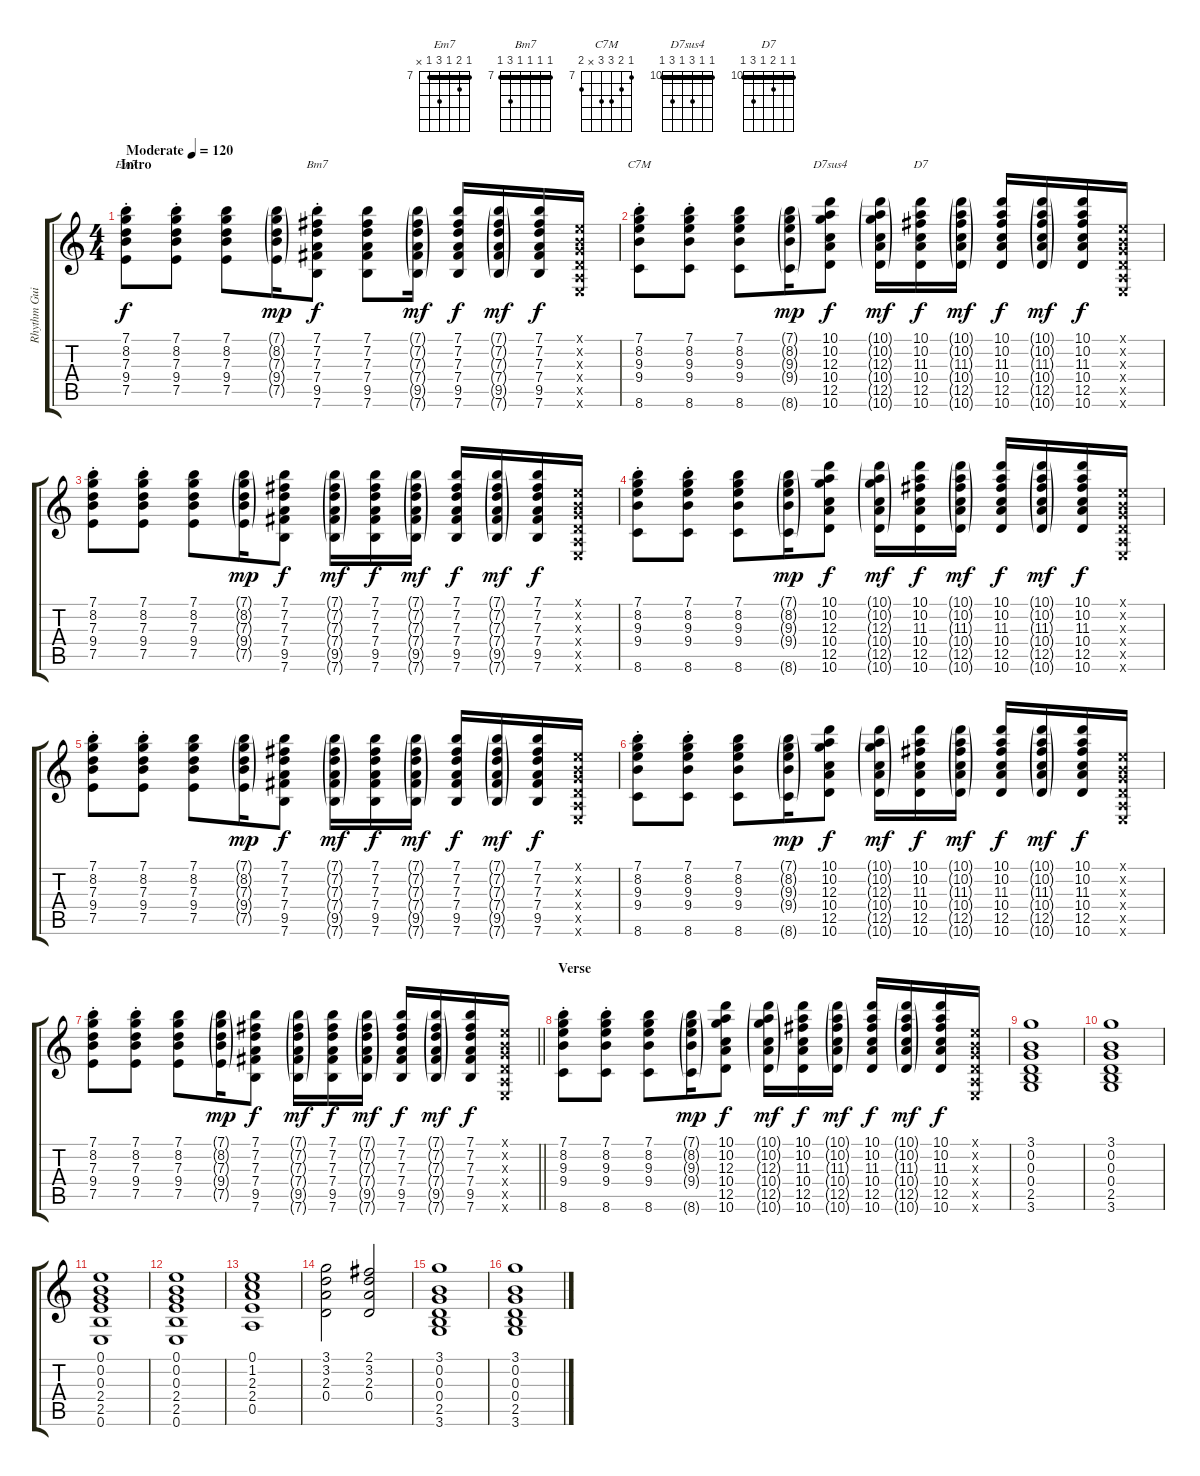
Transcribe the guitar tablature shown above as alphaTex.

\track ("Rhythm Guitar" "Rhythm Gui") {instrument electricguitarjazz}
\staff {score tabs}
\tuning (E4 B3 G3 D3 A2 E2) {hide}
\chord ("Em7" 7 8 7 9 7 x) {firstfret 7 barre 7}
\chord ("Bm7" 7 7 7 7 9 7) {firstfret 7 barre 7}
\chord ("C7M" 7 8 9 9 x 8) {firstfret 7}
\chord ("D7sus4" 10 10 12 10 12 10) {firstfret 10 barre 10}
\chord ("D7" 10 10 11 10 12 10) {firstfret 10 barre 10}
\ts (4 4)
\section ("" "Intro")
\tempo (120 "Moderate")
\clef g2
\ks c
(7.1{st} 8.2{st} 7.3{st} 9.4{st} 7.5{st}).8{ch "Em7" dy f instrument electricguitarjazz} (7.1{st} 8.2{st} 7.3{st} 9.4{st} 7.5{st}).8 (7.1 8.2 7.3 9.4 7.5).8 (7.1{g} 8.2{g} 7.3{g} 9.4{g} 7.5{g}).16{dy mp} (7.1{st} 7.2{st} 7.3{st} 7.4{st} 9.5{st} 7.6{st}).8{ch "Bm7" dy f} (7.1 7.2 7.3 7.4 9.5 7.6).8 (7.1{g} 7.2{g} 7.3{g} 7.4{g} 9.5{g} 7.6{g}).16{dy mf} (7.1 7.2 7.3 7.4 9.5 7.6).16{dy f} (7.1{g} 7.2{g} 7.3{g} 7.4{g} 9.5{g} 7.6{g}).16{dy mf} (7.1 7.2 7.3 7.4 9.5 7.6).16{dy f} (0.1{x} 0.2{x} 0.3{x} 0.4{x} 0.5{x} 0.6{x}).16 |
(7.1{st} 8.2{st} 9.3{st} 9.4{st} 8.6{st}).8{ch "C7M"} (7.1{st} 8.2{st} 9.3{st} 9.4{st} 8.6{st}).8 (7.1 8.2 9.3 9.4 8.6).8 (7.1{g} 8.2{g} 9.3{g} 9.4{g} 8.6{g}).16{dy mp} (10.1 10.2 12.3 10.4 12.5 10.6).8{ch "D7sus4" dy f} (10.1{g} 10.2{g} 12.3{g} 10.4{g} 12.5{g} 10.6{g}).16{dy mf} (10.1 10.2 11.3 10.4 12.5 10.6).16{ch "D7" dy f} (10.1{g} 10.2{g} 11.3{g} 10.4{g} 12.5{g} 10.6{g}).16{dy mf} (10.1 10.2 11.3 10.4 12.5 10.6).16{dy f} (10.1{g} 10.2{g} 11.3{g} 10.4{g} 12.5{g} 10.6{g}).16{dy mf} (10.1 10.2 11.3 10.4 12.5 10.6).16{dy f} (0.1{x} 0.2{x} 0.3{x} 0.4{x} 0.5{x} 0.6{x}).16 |
(7.1{st} 8.2{st} 7.3{st} 9.4{st} 7.5{st}).8 (7.1{st} 8.2{st} 7.3{st} 9.4{st} 7.5{st}).8 (7.1 8.2 7.3 9.4 7.5).8 (7.1{g} 8.2{g} 7.3{g} 9.4{g} 7.5{g}).16{dy mp} (7.1 7.2 7.3 7.4 9.5 7.6).8{dy f} (7.1{g} 7.2{g} 7.3{g} 7.4{g} 9.5{g} 7.6{g}).16{dy mf} (7.1 7.2 7.3 7.4 9.5 7.6).16{dy f} (7.1{g} 7.2{g} 7.3{g} 7.4{g} 9.5{g} 7.6{g}).16{dy mf} (7.1 7.2 7.3 7.4 9.5 7.6).16{dy f} (7.1{g} 7.2{g} 7.3{g} 7.4{g} 9.5{g} 7.6{g}).16{dy mf} (7.1 7.2 7.3 7.4 9.5 7.6).16{dy f} (0.1{x} 0.2{x} 0.3{x} 0.4{x} 0.5{x} 0.6{x}).16 |
(7.1{st} 8.2{st} 9.3{st} 9.4{st} 8.6{st}).8 (7.1{st} 8.2{st} 9.3{st} 9.4{st} 8.6{st}).8 (7.1 8.2 9.3 9.4 8.6).8 (7.1{g} 8.2{g} 9.3{g} 9.4{g} 8.6{g}).16{dy mp} (10.1 10.2 12.3 10.4 12.5 10.6).8{dy f} (10.1{g} 10.2{g} 12.3{g} 10.4{g} 12.5{g} 10.6{g}).16{dy mf} (10.1 10.2 11.3 10.4 12.5 10.6).16{dy f} (10.1{g} 10.2{g} 11.3{g} 10.4{g} 12.5{g} 10.6{g}).16{dy mf} (10.1 10.2 11.3 10.4 12.5 10.6).16{dy f} (10.1{g} 10.2{g} 11.3{g} 10.4{g} 12.5{g} 10.6{g}).16{dy mf} (10.1 10.2 11.3 10.4 12.5 10.6).16{dy f} (0.1{x} 0.2{x} 0.3{x} 0.4{x} 0.5{x} 0.6{x}).16 |
(7.1{st} 8.2{st} 7.3{st} 9.4{st} 7.5{st}).8 (7.1{st} 8.2{st} 7.3{st} 9.4{st} 7.5{st}).8 (7.1 8.2 7.3 9.4 7.5).8 (7.1{g} 8.2{g} 7.3{g} 9.4{g} 7.5{g}).16{dy mp} (7.1 7.2 7.3 7.4 9.5 7.6).8{dy f} (7.1{g} 7.2{g} 7.3{g} 7.4{g} 9.5{g} 7.6{g}).16{dy mf} (7.1 7.2 7.3 7.4 9.5 7.6).16{dy f} (7.1{g} 7.2{g} 7.3{g} 7.4{g} 9.5{g} 7.6{g}).16{dy mf} (7.1 7.2 7.3 7.4 9.5 7.6).16{dy f} (7.1{g} 7.2{g} 7.3{g} 7.4{g} 9.5{g} 7.6{g}).16{dy mf} (7.1 7.2 7.3 7.4 9.5 7.6).16{dy f} (0.1{x} 0.2{x} 0.3{x} 0.4{x} 0.5{x} 0.6{x}).16 |
(7.1{st} 8.2{st} 9.3{st} 9.4{st} 8.6{st}).8 (7.1{st} 8.2{st} 9.3{st} 9.4{st} 8.6{st}).8 (7.1 8.2 9.3 9.4 8.6).8 (7.1{g} 8.2{g} 9.3{g} 9.4{g} 8.6{g}).16{dy mp} (10.1 10.2 12.3 10.4 12.5 10.6).8{dy f} (10.1{g} 10.2{g} 12.3{g} 10.4{g} 12.5{g} 10.6{g}).16{dy mf} (10.1 10.2 11.3 10.4 12.5 10.6).16{dy f} (10.1{g} 10.2{g} 11.3{g} 10.4{g} 12.5{g} 10.6{g}).16{dy mf} (10.1 10.2 11.3 10.4 12.5 10.6).16{dy f} (10.1{g} 10.2{g} 11.3{g} 10.4{g} 12.5{g} 10.6{g}).16{dy mf} (10.1 10.2 11.3 10.4 12.5 10.6).16{dy f} (0.1{x} 0.2{x} 0.3{x} 0.4{x} 0.5{x} 0.6{x}).16 |
\barLineRight lightlight
(7.1{st} 8.2{st} 7.3{st} 9.4{st} 7.5{st}).8 (7.1{st} 8.2{st} 7.3{st} 9.4{st} 7.5{st}).8 (7.1 8.2 7.3 9.4 7.5).8 (7.1{g} 8.2{g} 7.3{g} 9.4{g} 7.5{g}).16{dy mp} (7.1 7.2 7.3 7.4 9.5 7.6).8{dy f} (7.1{g} 7.2{g} 7.3{g} 7.4{g} 9.5{g} 7.6{g}).16{dy mf} (7.1 7.2 7.3 7.4 9.5 7.6).16{dy f} (7.1{g} 7.2{g} 7.3{g} 7.4{g} 9.5{g} 7.6{g}).16{dy mf} (7.1 7.2 7.3 7.4 9.5 7.6).16{dy f} (7.1{g} 7.2{g} 7.3{g} 7.4{g} 9.5{g} 7.6{g}).16{dy mf} (7.1 7.2 7.3 7.4 9.5 7.6).16{dy f} (0.1{x} 0.2{x} 0.3{x} 0.4{x} 0.5{x} 0.6{x}).16 |
\section ("" "Verse")
(7.1{st} 8.2{st} 9.3{st} 9.4{st} 8.6{st}).8 (7.1{st} 8.2{st} 9.3{st} 9.4{st} 8.6{st}).8 (7.1 8.2 9.3 9.4 8.6).8 (7.1{g} 8.2{g} 9.3{g} 9.4{g} 8.6{g}).16{dy mp} (10.1 10.2 12.3 10.4 12.5 10.6).8{dy f} (10.1{g} 10.2{g} 12.3{g} 10.4{g} 12.5{g} 10.6{g}).16{dy mf} (10.1 10.2 11.3 10.4 12.5 10.6).16{dy f} (10.1{g} 10.2{g} 11.3{g} 10.4{g} 12.5{g} 10.6{g}).16{dy mf} (10.1 10.2 11.3 10.4 12.5 10.6).16{dy f} (10.1{g} 10.2{g} 11.3{g} 10.4{g} 12.5{g} 10.6{g}).16{dy mf} (10.1 10.2 11.3 10.4 12.5 10.6).16{dy f} (0.1{x} 0.2{x} 0.3{x} 0.4{x} 0.5{x} 0.6{x}).16 |
(3.1 0.2 0.3 0.4 2.5 3.6).1 |
(3.1 0.2 0.3 0.4 2.5 3.6).1 |
(0.1 0.2 0.3 2.4 2.5 0.6).1 |
(0.1 0.2 0.3 2.4 2.5 0.6).1 |
(0.1 1.2 2.3 2.4 0.5).1 |
(3.1 3.2 2.3 0.4).2 (2.1 3.2 2.3 0.4).2 |
(3.1 0.2 0.3 0.4 2.5 3.6).1 |
(3.1 0.2 0.3 0.4 2.5 3.6).1
